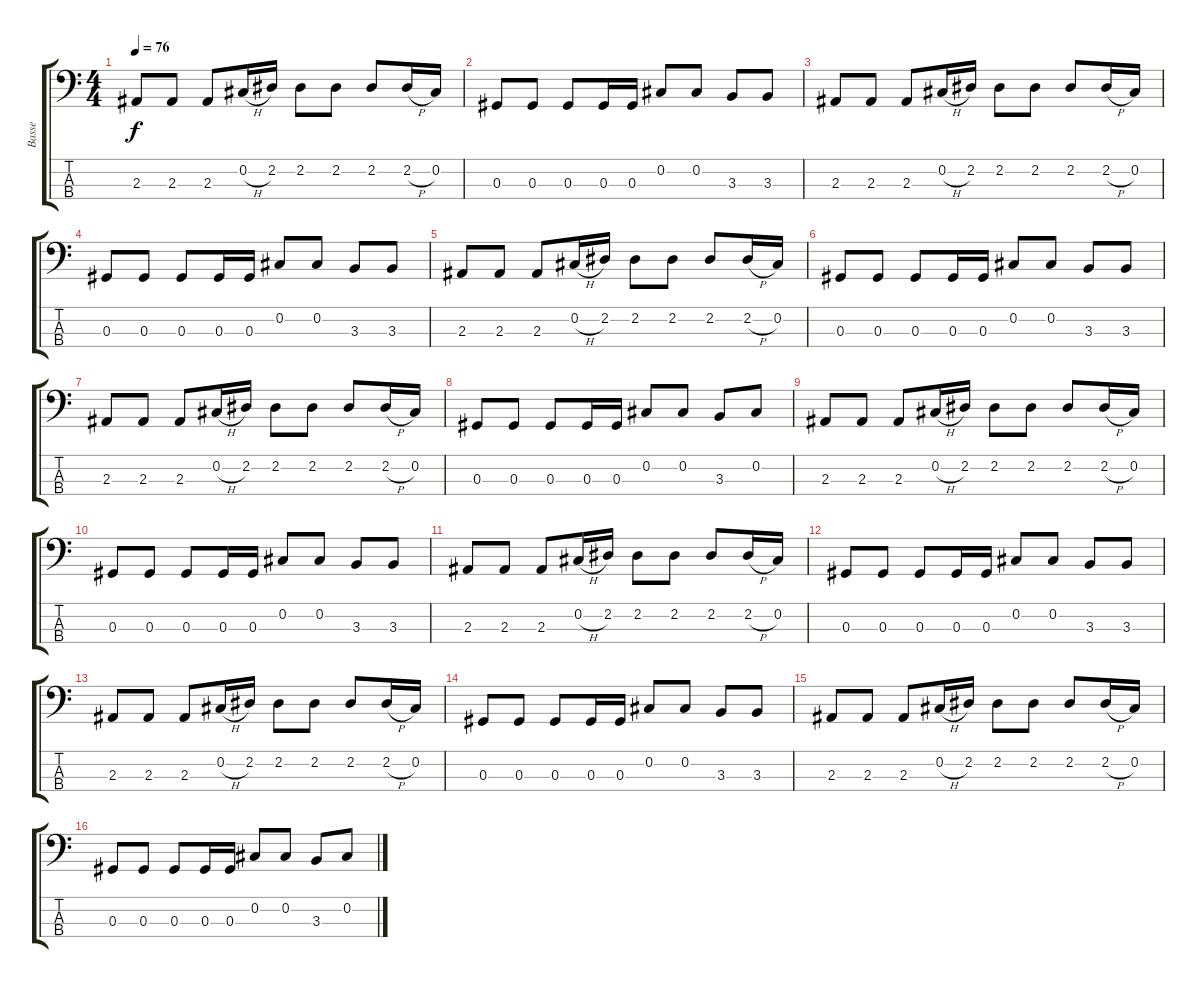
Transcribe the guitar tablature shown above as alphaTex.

\track ("Basse" "Basse") {instrument electricbassfinger}
\staff {score tabs}
\tuning (Gb2 Db2 Ab1 Eb1) {hide}
\ts (4 4)
\tempo 76
\clef f4
\ks c
2.3.8{dy f instrument electricbassfinger} 2.3.8 2.3.8 0.2{h}.16 2.2.16 2.2.8 2.2.8 2.2.8 2.2{h}.16 0.2.16 |
0.3.8 0.3.8 0.3.8 0.3.16 0.3.16 0.2.8 0.2.8 3.3.8 3.3.8 |
2.3.8 2.3.8 2.3.8 0.2{h}.16 2.2.16 2.2.8 2.2.8 2.2.8 2.2{h}.16 0.2.16 |
0.3.8 0.3.8 0.3.8 0.3.16 0.3.16 0.2.8 0.2.8 3.3.8 3.3.8 |
2.3.8 2.3.8 2.3.8 0.2{h}.16 2.2.16 2.2.8 2.2.8 2.2.8 2.2{h}.16 0.2.16 |
0.3.8 0.3.8 0.3.8 0.3.16 0.3.16 0.2.8 0.2.8 3.3.8 3.3.8 |
2.3.8 2.3.8 2.3.8 0.2{h}.16 2.2.16 2.2.8 2.2.8 2.2.8 2.2{h}.16 0.2.16 |
0.3.8 0.3.8 0.3.8 0.3.16 0.3.16 0.2.8 0.2.8 3.3.8 0.2.8 |
2.3.8 2.3.8 2.3.8 0.2{h}.16 2.2.16 2.2.8 2.2.8 2.2.8 2.2{h}.16 0.2.16 |
0.3.8 0.3.8 0.3.8 0.3.16 0.3.16 0.2.8 0.2.8 3.3.8 3.3.8 |
2.3.8 2.3.8 2.3.8 0.2{h}.16 2.2.16 2.2.8 2.2.8 2.2.8 2.2{h}.16 0.2.16 |
0.3.8 0.3.8 0.3.8 0.3.16 0.3.16 0.2.8 0.2.8 3.3.8 3.3.8 |
2.3.8 2.3.8 2.3.8 0.2{h}.16 2.2.16 2.2.8 2.2.8 2.2.8 2.2{h}.16 0.2.16 |
0.3.8 0.3.8 0.3.8 0.3.16 0.3.16 0.2.8 0.2.8 3.3.8 3.3.8 |
2.3.8 2.3.8 2.3.8 0.2{h}.16 2.2.16 2.2.8 2.2.8 2.2.8 2.2{h}.16 0.2.16 |
0.3.8 0.3.8 0.3.8 0.3.16 0.3.16 0.2.8 0.2.8 3.3.8 0.2.8
